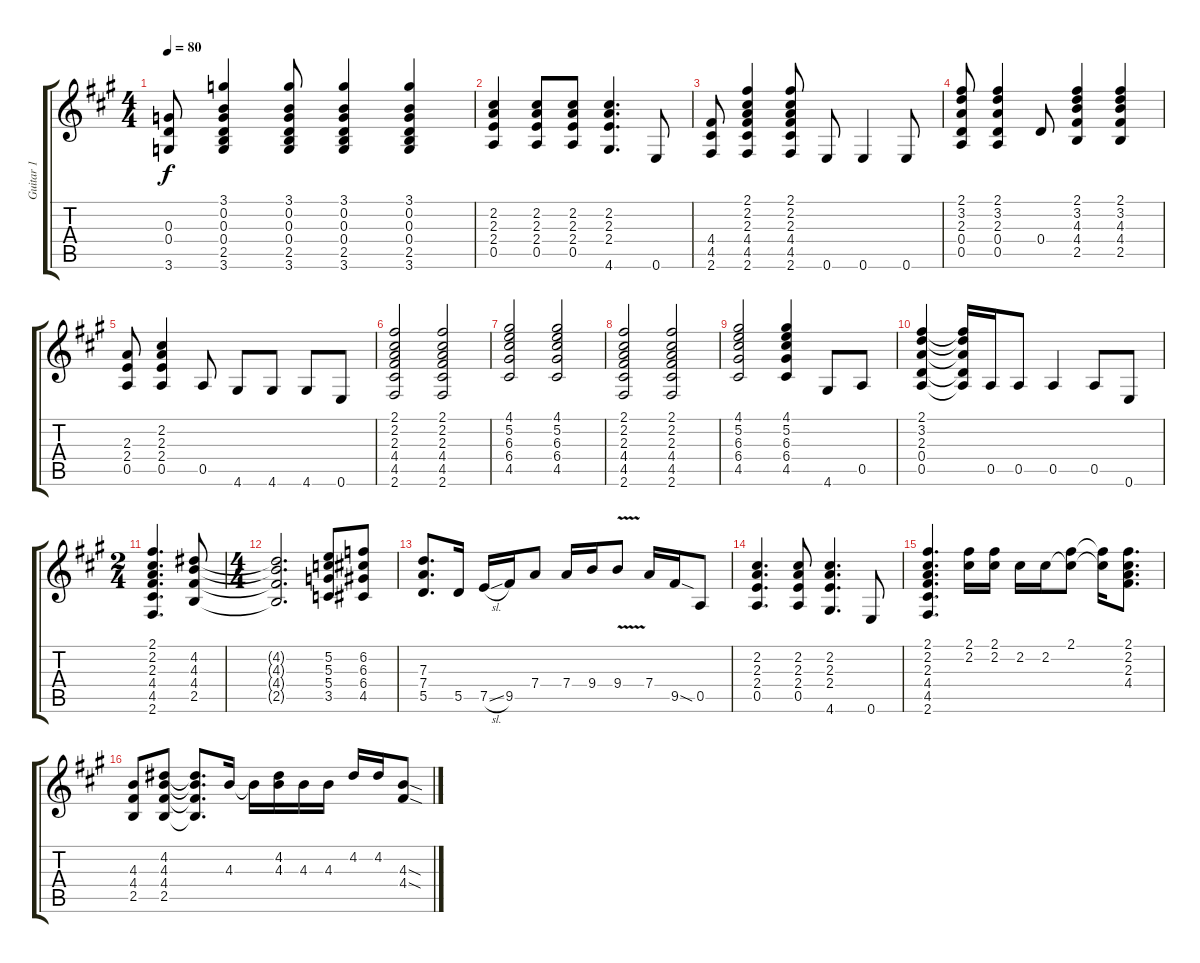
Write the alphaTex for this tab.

\track ("Guitar 1" "Guitar 1") {instrument overdrivenguitar}
\staff {score tabs}
\tuning (E4 B3 G3 D3 A2 E2) {hide}
\ts (4 4)
\tempo 80
\clef g2
\ks a
(0.3 0.4 3.6).8{dy f} (3.1 0.2 0.3 0.4 2.5 3.6).4 (3.1 0.2 0.3 0.4 2.5 3.6).8 (3.1 0.2 0.3 0.4 2.5 3.6).4 (3.1 0.2 0.3 0.4 2.5 3.6).4 |
(2.2 2.3 2.4 0.5).4 (2.2 2.3 2.4 0.5).8 (2.2 2.3 2.4 0.5).8 (2.2 2.3 2.4 4.6).4{d} 0.6.8 |
(4.4 4.5 2.6).8 (2.1 2.2 2.3 4.4 4.5 2.6).4 (2.1 2.2 2.3 4.4 4.5 2.6).8 0.6.8 0.6.4 0.6.8 |
(2.1 3.2 2.3 0.4 0.5).8 (2.1 3.2 2.3 0.4 0.5).4 0.4.8 (2.1 3.2 4.3 4.4 2.5).4 (2.1 3.2 4.3 4.4 2.5).4 |
(2.3 2.4 0.5).8 (2.2 2.3 2.4 0.5).4 0.5.8 4.6.8 4.6.8 4.6.8 0.6.8 |
(2.1 2.2 2.3 4.4 4.5 2.6).2 (2.1 2.2 2.3 4.4 4.5 2.6).2 |
(4.1 5.2 6.3 6.4 4.5).2 (4.1 5.2 6.3 6.4 4.5).2 |
(2.1 2.2 2.3 4.4 4.5 2.6).2 (2.1 2.2 2.3 4.4 4.5 2.6).2 |
(4.1 5.2 6.3 6.4 4.5).2 (4.1 5.2 6.3 6.4 4.5).4 4.6.8 0.5.8 |
(2.1 3.2 2.3 0.4 0.5).4 (2.1{t} 3.2{t} 2.3{t} 0.4{t} 0.5{t}).16 0.5.16 0.5.8 0.5.4 0.5.8 0.6.8 |
\ts (2 4)
(2.1 2.2 2.3 4.4 4.5 2.6).4{d} (4.2 4.3 4.4 2.5).8 |
\ts (4 4)
(4.2{t} 4.3{t} 4.4{t} 2.5{t}).2{d} (5.2 5.3 5.4 3.5).8 (6.2 6.3 6.4 4.5).8 |
(7.3 7.4 5.5).8{d} 5.5.16 7.5{sl}.16 9.5.16 7.4.8 7.4.16 9.4.16 9.4{v}.8 7.4.16 9.5{sod}.16 0.5.8 |
(2.2 2.3 2.4 0.5).4{d} (2.2 2.3 2.4 0.5).8 (2.2 2.3 2.4 4.6).4{d} 0.6.8 |
(2.1 2.2 2.3 4.4 4.5 2.6).4{d} (2.1 2.2).16 (2.1 2.2).16 2.2.16 2.2.16 (2.1 2.2{t}).8 (2.1{t} 2.2{t}).16 (2.1 2.2 2.3 4.4).8{d} |
(4.3 4.4 2.5).8 (4.2 4.3 4.4 2.5).8 (4.2{t} 4.3{t} 4.4{t} 2.5{t}).8{d} 4.3.16 4.3{t}.16 (4.2 4.3).16 4.3.16 4.3.16 4.2.16 4.2.16 (4.3{sod} 4.4{sod}).8
